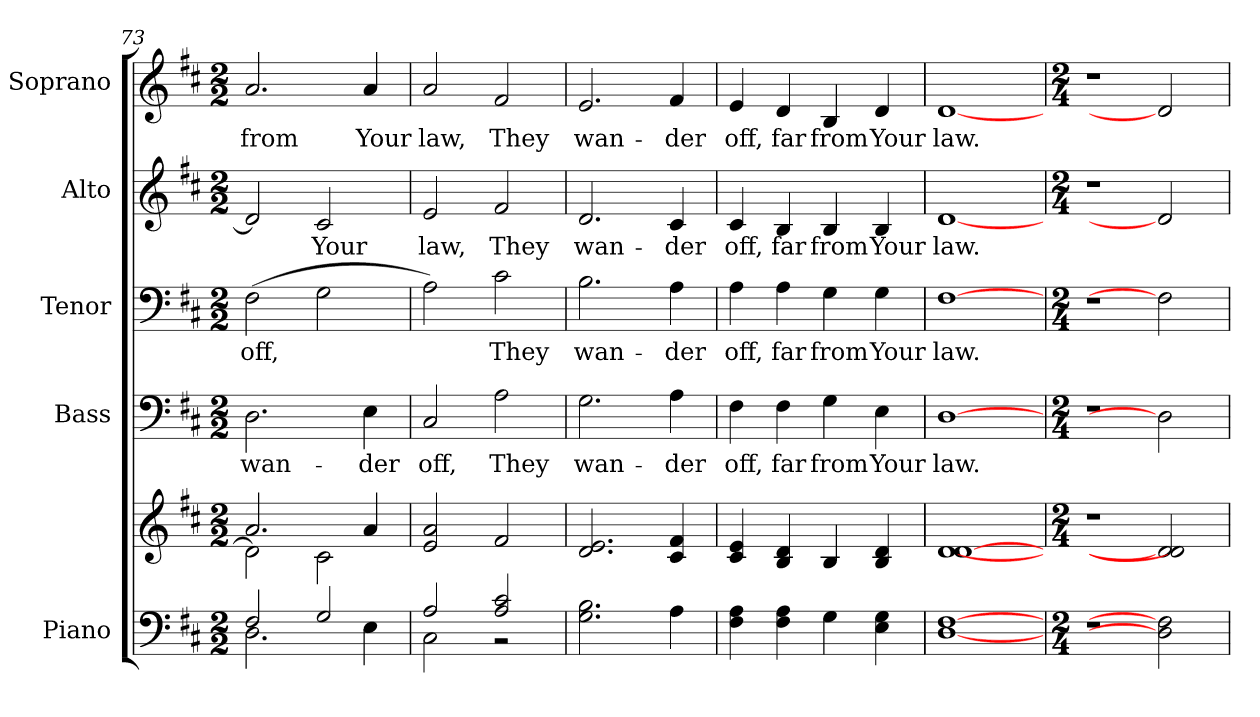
**kern	**kern	**kern	**text	**kern	**text	**kern	**text	**kern	**text
*part5	*part5	*part4	*part4	*part3	*part3	*part2	*part2	*part1	*part1
*staff6	*staff5	*staff4	*staff4	*staff3	*staff3	*staff2	*staff2	*staff1	*staff1
*I"Piano	*	*I"Bass	*	*I"Tenor	*	*I"Alto	*	*I"Soprano	*
*I'Pno.	*	*I'B.	*	*I'T.	*	*I'A.	*	*I'S.	*
*clefF4	*clefG2	*clefF4	*	*clefF4	*	*clefG2	*	*clefG2	*
*k[f#c#]	*k[f#c#]	*k[f#c#]	*	*k[f#c#]	*	*k[f#c#]	*	*k[f#c#]	*
*D:	*D:	*D:	*	*D:	*	*D:	*	*D:	*
*M2/2	*M2/2	*M2/2	*	*M2/2	*	*M2/2	*	*M2/2	*
=73	=73	=73	=73	=73	=73	=73	=73	=73	=73
*^	*^	*	*	*	*	*	*	*	*
!	!	!	!	!	!LO:LY:b:color=#000000	!	!	!	!	!	!
!	!	!	!	!	!	!	!LO:LY:b:color=#000000	!	!	!	!
!	!	!	!	!	!	!	!	!	!	!	!LO:LY:b:color=#000000
2F#i/	2.Di\	2.ai/	2di\]	2.Di\	wan-	(2F#i\	off,	2di/]	.	2.ai/	from
!	!	!	!	!	!	!	!	!	!LO:LY:b:color=#000000	!	!
2Gi/	.	.	2c#i\	.	.	2Gi\	.	2c#i/	Your	.	.
!	!	!	!	!	!LO:LY:b:color=#000000	!	!	!	!	!	!
!	!	!	!	!	!	!	!	!	!	!	!LO:LY:b:color=#000000
.	4Ei\	4ai/	.	4Ei\	-der	.	.	.	.	4ai/	Your
*	*	*v	*v	*	*	*	*	*	*	*	*
=74	=74	=74	=74	=74	=74	=74	=74	=74	=74	=74
!	!	!	!	!LO:LY:b:color=#000000	!	!	!	!	!	!
!	!	!	!	!	!	!	!	!LO:LY:b:color=#000000	!	!
!	!	!	!	!	!	!	!	!	!	!LO:LY:b:color=#000000
2Ai/	2C#i\	2ei/ 2ai	2C#i/	off,	2Ai\)	.	2ei/	law,	2ai/	law,
!	!	!	!	!LO:LY:b:color=#000000	!	!	!	!	!	!
!	!	!	!	!	!	!LO:LY:b:color=#000000	!	!	!	!
!	!	!	!	!	!	!	!	!LO:LY:b:color=#000000	!	!
!	!	!	!	!	!	!	!	!	!	!LO:LY:b:color=#000000
2Ai/ 2c#i	2r	2f#i/	2Ai\	They	2c#i\	They	2f#i/	They	2f#i/	They
*v	*v	*	*	*	*	*	*	*	*	*
=75	=75	=75	=75	=75	=75	=75	=75	=75	=75
*^	*	*	*	*	*	*	*	*	*
!	!	!	!	!LO:LY:b:color=#000000	!	!	!	!	!	!
*v	*v	*	*	*	*	*	*	*	*	*
*^	*	*	*	*	*	*	*	*	*
!	!	!	!	!	!	!LO:LY:b:color=#000000	!	!	!	!
*v	*v	*	*	*	*	*	*	*	*	*
*^	*	*	*	*	*	*	*	*	*
!	!	!	!	!	!	!	!	!LO:LY:b:color=#000000	!	!
*v	*v	*	*	*	*	*	*	*	*	*
*^	*	*	*	*	*	*	*	*	*
!	!	!	!	!	!	!	!	!	!	!LO:LY:b:color=#000000
*v	*v	*	*	*	*	*	*	*	*	*
2.Gi\ 2.Bi	2.di/ 2.ei	2.Gi\	wan-	2.Bi\	wan-	2.di/	wan-	2.ei/	wan-
!	!	!	!LO:LY:b:color=#000000	!	!	!	!	!	!
!	!	!	!	!	!LO:LY:b:color=#000000	!	!	!	!
!	!	!	!	!	!	!	!LO:LY:b:color=#000000	!	!
!	!	!	!	!	!	!	!	!	!LO:LY:b:color=#000000
4Ai\	4c#i/ 4f#i	4Ai\	-der	4Ai\	-der	4c#i/	-der	4f#i/	-der
=76	=76	=76	=76	=76	=76	=76	=76	=76	=76
!	!	!	!LO:LY:b:color=#000000	!	!	!	!	!	!
!	!	!	!	!	!LO:LY:b:color=#000000	!	!	!	!
!	!	!	!	!	!	!	!LO:LY:b:color=#000000	!	!
!	!	!	!	!	!	!	!	!	!LO:LY:b:color=#000000
4F#i\ 4Ai	4c#i/ 4ei	4F#i\	off,	4Ai\	off,	4c#i/	off,	4ei/	off,
!	!	!	!LO:LY:b:color=#000000	!	!	!	!	!	!
!	!	!	!	!	!LO:LY:b:color=#000000	!	!	!	!
!	!	!	!	!	!	!	!LO:LY:b:color=#000000	!	!
!	!	!	!	!	!	!	!	!	!LO:LY:b:color=#000000
4F#i\ 4Ai	4Bi/ 4di	4F#i\	far	4Ai\	far	4Bi/	far	4di/	far
!	!	!	!LO:LY:b:color=#000000	!	!	!	!	!	!
!	!	!	!	!	!LO:LY:b:color=#000000	!	!	!	!
!	!	!	!	!	!	!	!LO:LY:b:color=#000000	!	!
!	!	!	!	!	!	!	!	!	!LO:LY:b:color=#000000
4Gi\	4Bi/	4Gi\	from	4Gi\	from	4Bi/	from	4Bi/	from
!	!	!	!LO:LY:b:color=#000000	!	!	!	!	!	!
!	!	!	!	!	!LO:LY:b:color=#000000	!	!	!	!
!	!	!	!	!	!	!	!LO:LY:b:color=#000000	!	!
!	!	!	!	!	!	!	!	!	!LO:LY:b:color=#000000
4Ei\ 4Gi	4Bi/ 4di	4Ei\	Your	4Gi\	Your	4Bi/	Your	4di/	Your
!!LO:PB:g=z
=77	=77	=77	=77	=77	=77	=77	=77	=77	=77
!	!	!	!LO:LY:b:color=#000000	!	!	!	!	!	!
!	!	!	!	!	!LO:LY:b:color=#000000	!	!	!	!
!	!	!	!	!	!	!	!LO:LY:b:color=#000000	!	!
!	!	!	!	!	!	!	!	!	!LO:LY:b:color=#000000
[1Di [1F#i	[1di [1di	[1Di	law.	[1F#i	law.	[1di	law.	[1di	law.
=78	=78	=78	=78	=78	=78	=78	=78	=78	=78
*M2/4	*M2/4	*M2/4	*	*M2/4	*	*M2/4	*	*M2/4	*
!LO:N:vis=1	!LO:N:vis=1	!LO:N:vis=1	!	!LO:N:vis=1	!	!LO:N:vis=1	!	!LO:N:vis=1	!
2r	2r	2r	.	2r	.	2r	.	2r	.
2Di] 2F#i]	2di] 2di]	2Di]	.	2F#i]	.	2di]	.	2di]	.
=	=	=	=	=	=	=	=	=	=
*-	*-	*-	*-	*-	*-	*-	*-	*-	*-
